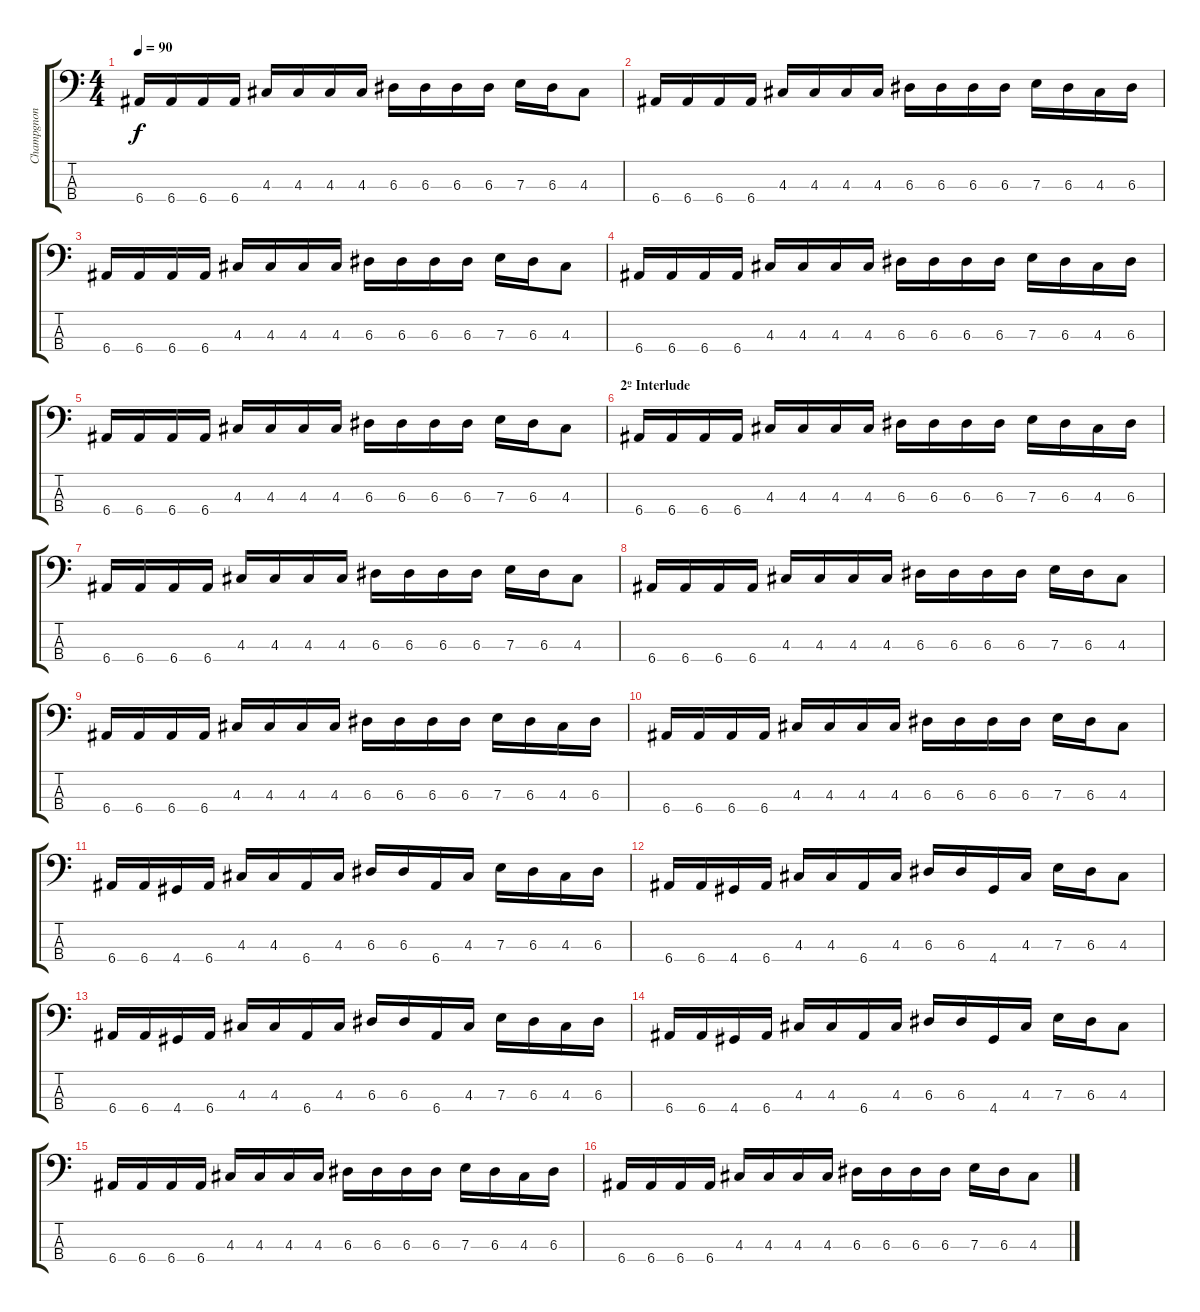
\track ("Champgnon" "Champgnon") {instrument electricbassfinger}
\staff {score tabs}
\tuning (G2 D2 A1 E1) {hide}
\ts (4 4)
\tempo 90
\clef f4
\ks c
6.4.16{dy f} 6.4.16 6.4.16 6.4.16 4.3.16 4.3.16 4.3.16 4.3.16 6.3.16 6.3.16 6.3.16 6.3.16 7.3.16 6.3.16 4.3.8 |
6.4.16 6.4.16 6.4.16 6.4.16 4.3.16 4.3.16 4.3.16 4.3.16 6.3.16 6.3.16 6.3.16 6.3.16 7.3.16 6.3.16 4.3.16 6.3.16 |
6.4.16 6.4.16 6.4.16 6.4.16 4.3.16 4.3.16 4.3.16 4.3.16 6.3.16 6.3.16 6.3.16 6.3.16 7.3.16 6.3.16 4.3.8 |
6.4.16 6.4.16 6.4.16 6.4.16 4.3.16 4.3.16 4.3.16 4.3.16 6.3.16 6.3.16 6.3.16 6.3.16 7.3.16 6.3.16 4.3.16 6.3.16 |
6.4.16 6.4.16 6.4.16 6.4.16 4.3.16 4.3.16 4.3.16 4.3.16 6.3.16 6.3.16 6.3.16 6.3.16 7.3.16 6.3.16 4.3.8 |
\section ("" "2º Interlude")
6.4.16 6.4.16 6.4.16 6.4.16 4.3.16 4.3.16 4.3.16 4.3.16 6.3.16 6.3.16 6.3.16 6.3.16 7.3.16 6.3.16 4.3.16 6.3.16 |
6.4.16 6.4.16 6.4.16 6.4.16 4.3.16 4.3.16 4.3.16 4.3.16 6.3.16 6.3.16 6.3.16 6.3.16 7.3.16 6.3.16 4.3.8 |
6.4.16 6.4.16 6.4.16 6.4.16 4.3.16 4.3.16 4.3.16 4.3.16 6.3.16 6.3.16 6.3.16 6.3.16 7.3.16 6.3.16 4.3.8 |
6.4.16 6.4.16 6.4.16 6.4.16 4.3.16 4.3.16 4.3.16 4.3.16 6.3.16 6.3.16 6.3.16 6.3.16 7.3.16 6.3.16 4.3.16 6.3.16 |
6.4.16 6.4.16 6.4.16 6.4.16 4.3.16 4.3.16 4.3.16 4.3.16 6.3.16 6.3.16 6.3.16 6.3.16 7.3.16 6.3.16 4.3.8 |
6.4.16 6.4.16 4.4.16 6.4.16 4.3.16 4.3.16 6.4.16 4.3.16 6.3.16 6.3.16 6.4.16 4.3.16 7.3.16 6.3.16 4.3.16 6.3.16 |
6.4.16 6.4.16 4.4.16 6.4.16 4.3.16 4.3.16 6.4.16 4.3.16 6.3.16 6.3.16 4.4.16 4.3.16 7.3.16 6.3.16 4.3.8 |
6.4.16 6.4.16 4.4.16 6.4.16 4.3.16 4.3.16 6.4.16 4.3.16 6.3.16 6.3.16 6.4.16 4.3.16 7.3.16 6.3.16 4.3.16 6.3.16 |
6.4.16 6.4.16 4.4.16 6.4.16 4.3.16 4.3.16 6.4.16 4.3.16 6.3.16 6.3.16 4.4.16 4.3.16 7.3.16 6.3.16 4.3.8 |
6.4.16 6.4.16 6.4.16 6.4.16 4.3.16 4.3.16 4.3.16 4.3.16 6.3.16 6.3.16 6.3.16 6.3.16 7.3.16 6.3.16 4.3.16 6.3.16 |
6.4.16 6.4.16 6.4.16 6.4.16 4.3.16 4.3.16 4.3.16 4.3.16 6.3.16 6.3.16 6.3.16 6.3.16 7.3.16 6.3.16 4.3.8
